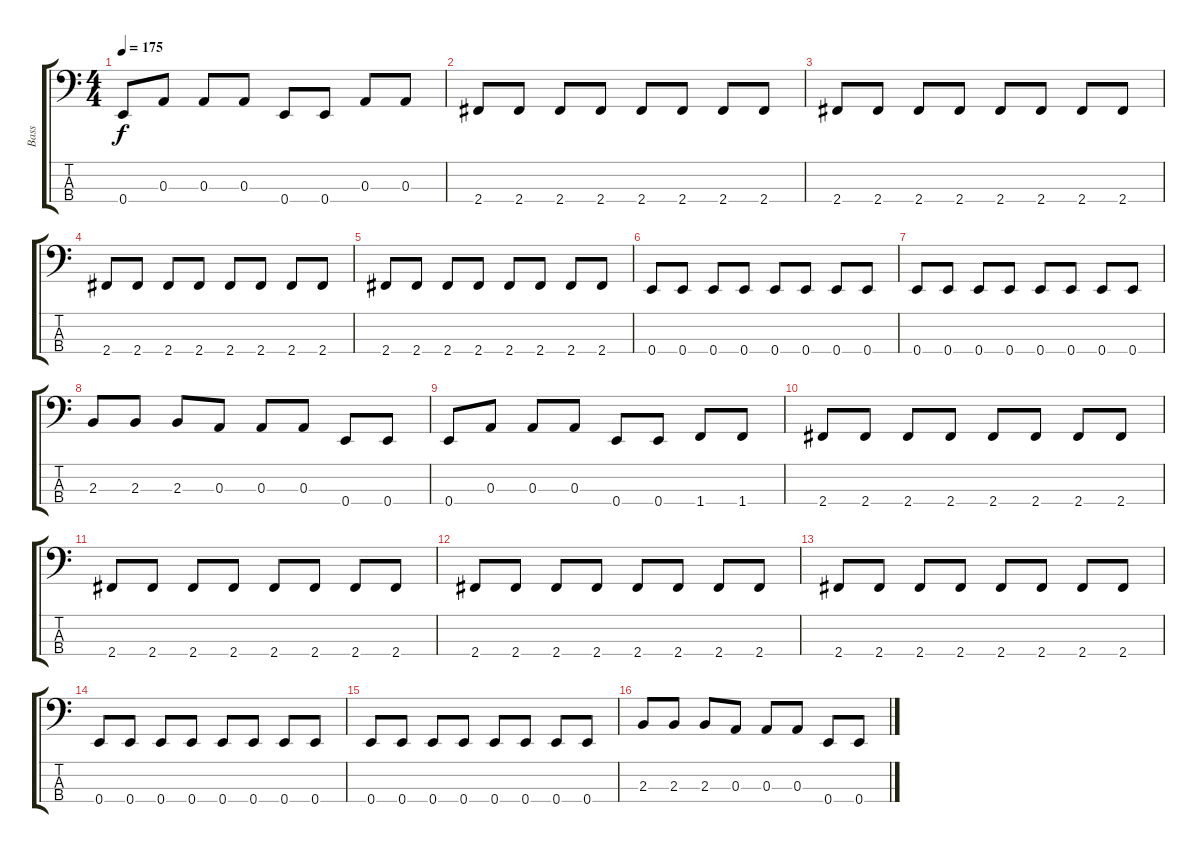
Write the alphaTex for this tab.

\track ("Bass" "Bass") {instrument electricbasspick}
\staff {score tabs}
\tuning (G2 D2 A1 E1) {hide}
\ts (4 4)
\tempo 175
\clef f4
\ks c
0.4.8{dy f} 0.3.8 0.3.8 0.3.8 0.4.8 0.4.8 0.3.8 0.3.8 |
2.4.8 2.4.8 2.4.8 2.4.8 2.4.8 2.4.8 2.4.8 2.4.8 |
2.4.8 2.4.8 2.4.8 2.4.8 2.4.8 2.4.8 2.4.8 2.4.8 |
2.4.8 2.4.8 2.4.8 2.4.8 2.4.8 2.4.8 2.4.8 2.4.8 |
2.4.8 2.4.8 2.4.8 2.4.8 2.4.8 2.4.8 2.4.8 2.4.8 |
0.4.8 0.4.8 0.4.8 0.4.8 0.4.8 0.4.8 0.4.8 0.4.8 |
0.4.8 0.4.8 0.4.8 0.4.8 0.4.8 0.4.8 0.4.8 0.4.8 |
2.3.8 2.3.8 2.3.8 0.3.8 0.3.8 0.3.8 0.4.8 0.4.8 |
0.4.8 0.3.8 0.3.8 0.3.8 0.4.8 0.4.8 1.4.8 1.4.8 |
2.4.8 2.4.8 2.4.8 2.4.8 2.4.8 2.4.8 2.4.8 2.4.8 |
2.4.8 2.4.8 2.4.8 2.4.8 2.4.8 2.4.8 2.4.8 2.4.8 |
2.4.8 2.4.8 2.4.8 2.4.8 2.4.8 2.4.8 2.4.8 2.4.8 |
2.4.8 2.4.8 2.4.8 2.4.8 2.4.8 2.4.8 2.4.8 2.4.8 |
0.4.8 0.4.8 0.4.8 0.4.8 0.4.8 0.4.8 0.4.8 0.4.8 |
0.4.8 0.4.8 0.4.8 0.4.8 0.4.8 0.4.8 0.4.8 0.4.8 |
2.3.8 2.3.8 2.3.8 0.3.8 0.3.8 0.3.8 0.4.8 0.4.8
